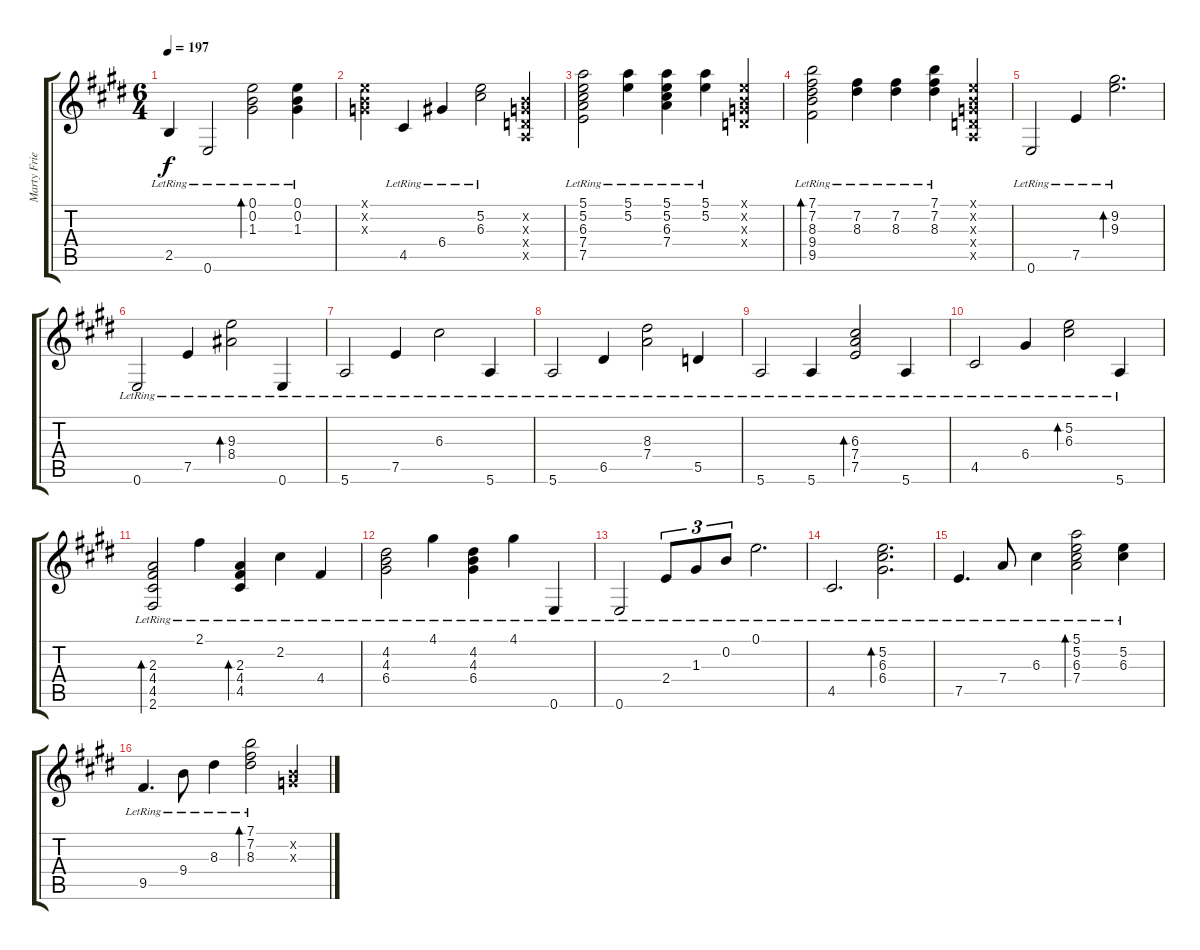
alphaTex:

\track ("Marty Friedman" "Marty Frie") {instrument acousticguitarsteel}
\staff {score tabs}
\tuning (E4 B3 G3 D3 A2 E2) {hide}
\ts (6 4)
\tempo 197
\clef g2
\ks e
2.5{lr}.4{dy f} 0.6{lr}.2 (0.1{lr} 0.2{lr} 1.3{lr}).2{bd 60} (0.1{lr} 0.2{lr} 1.3{lr}).4 |
(0.1{x} 0.2{x} 0.3{x}).4 4.5{lr}.4 6.4{lr}.4 (5.2{lr} 6.3{lr}).2 (0.2{x} 0.3{x} 0.4{x} 0.5{x}).4 |
(5.1 5.2{lr} 6.3{lr} 7.4{lr} 7.5{lr}).2 (5.1{lr} 5.2{lr}).4 (5.1{lr} 5.2{lr} 6.3{lr} 7.4{lr}).4 (5.1{lr} 5.2{lr}).4 (0.1{x} 0.2{x} 0.3{x} 0.4{x}).4 |
(7.1{lr} 7.2{lr} 8.3{lr} 9.4{lr} 9.5{lr}).2{bd 60} (7.2{lr} 8.3{lr}).4 (7.2{lr} 8.3{lr}).4 (7.1{lr} 7.2{lr} 8.3{lr}).4 (0.1{x} 0.2{x} 0.3{x} 0.4{x} 0.5{x}).4 |
0.6{lr}.2 7.5{lr}.4 (9.2{lr} 9.3{lr}).2{d bd 60} |
0.6{lr}.2 7.5{lr}.4 (9.3{lr} 8.4{lr}).2{bd 60} 0.6{lr}.4 |
5.6{lr}.2 7.5{lr}.4 6.3{lr}.2 5.6{lr}.4 |
5.6{lr}.2 6.5{lr}.4 (8.3{lr} 7.4{lr}).2 5.5{lr}.4 |
5.6{lr}.2 5.6{lr}.4 (6.3{lr} 7.4{lr} 7.5{lr}).2{bd 60} 5.6{lr}.4 |
4.5{lr}.2 6.4{lr}.4 (5.2{lr} 6.3{lr}).2{bd 60} 5.6{lr}.4 |
(2.3{lr} 4.4 4.5{lr} 2.6{lr}).2{bd 60} 2.1{lr}.4 (2.3{lr} 4.4{lr} 4.5{lr}).4{bd 60} 2.2{lr}.4 4.4{lr}.4 |
(4.2{lr} 4.3{lr} 6.4{lr}).2 4.1{lr}.4 (4.2{lr} 4.3{lr} 6.4{lr}).4 4.1{lr}.4 0.6{lr}.4 |
0.6{lr}.2 2.4{lr}.8{tu (3 2)} 1.3{lr}.8{tu (3 2)} 0.2{lr}.8{tu (3 2)} 0.1{lr}.2{d} |
4.5{lr}.2{d} (5.2{lr} 6.3{lr} 6.4{lr}).2{d bd 60} |
7.5{lr}.4{d} 7.4{lr}.8 6.3{lr}.4 (5.1{lr} 5.2{lr} 6.3{lr} 7.4{lr}).2{bd 60} (5.2{lr} 6.3{lr}).4 |
9.5{lr}.4{d} 9.4{lr}.8 8.3{lr}.4 (7.1{lr} 7.2{lr} 8.3{lr}).2{bd 60} (0.2{x} 0.3{x}).4
